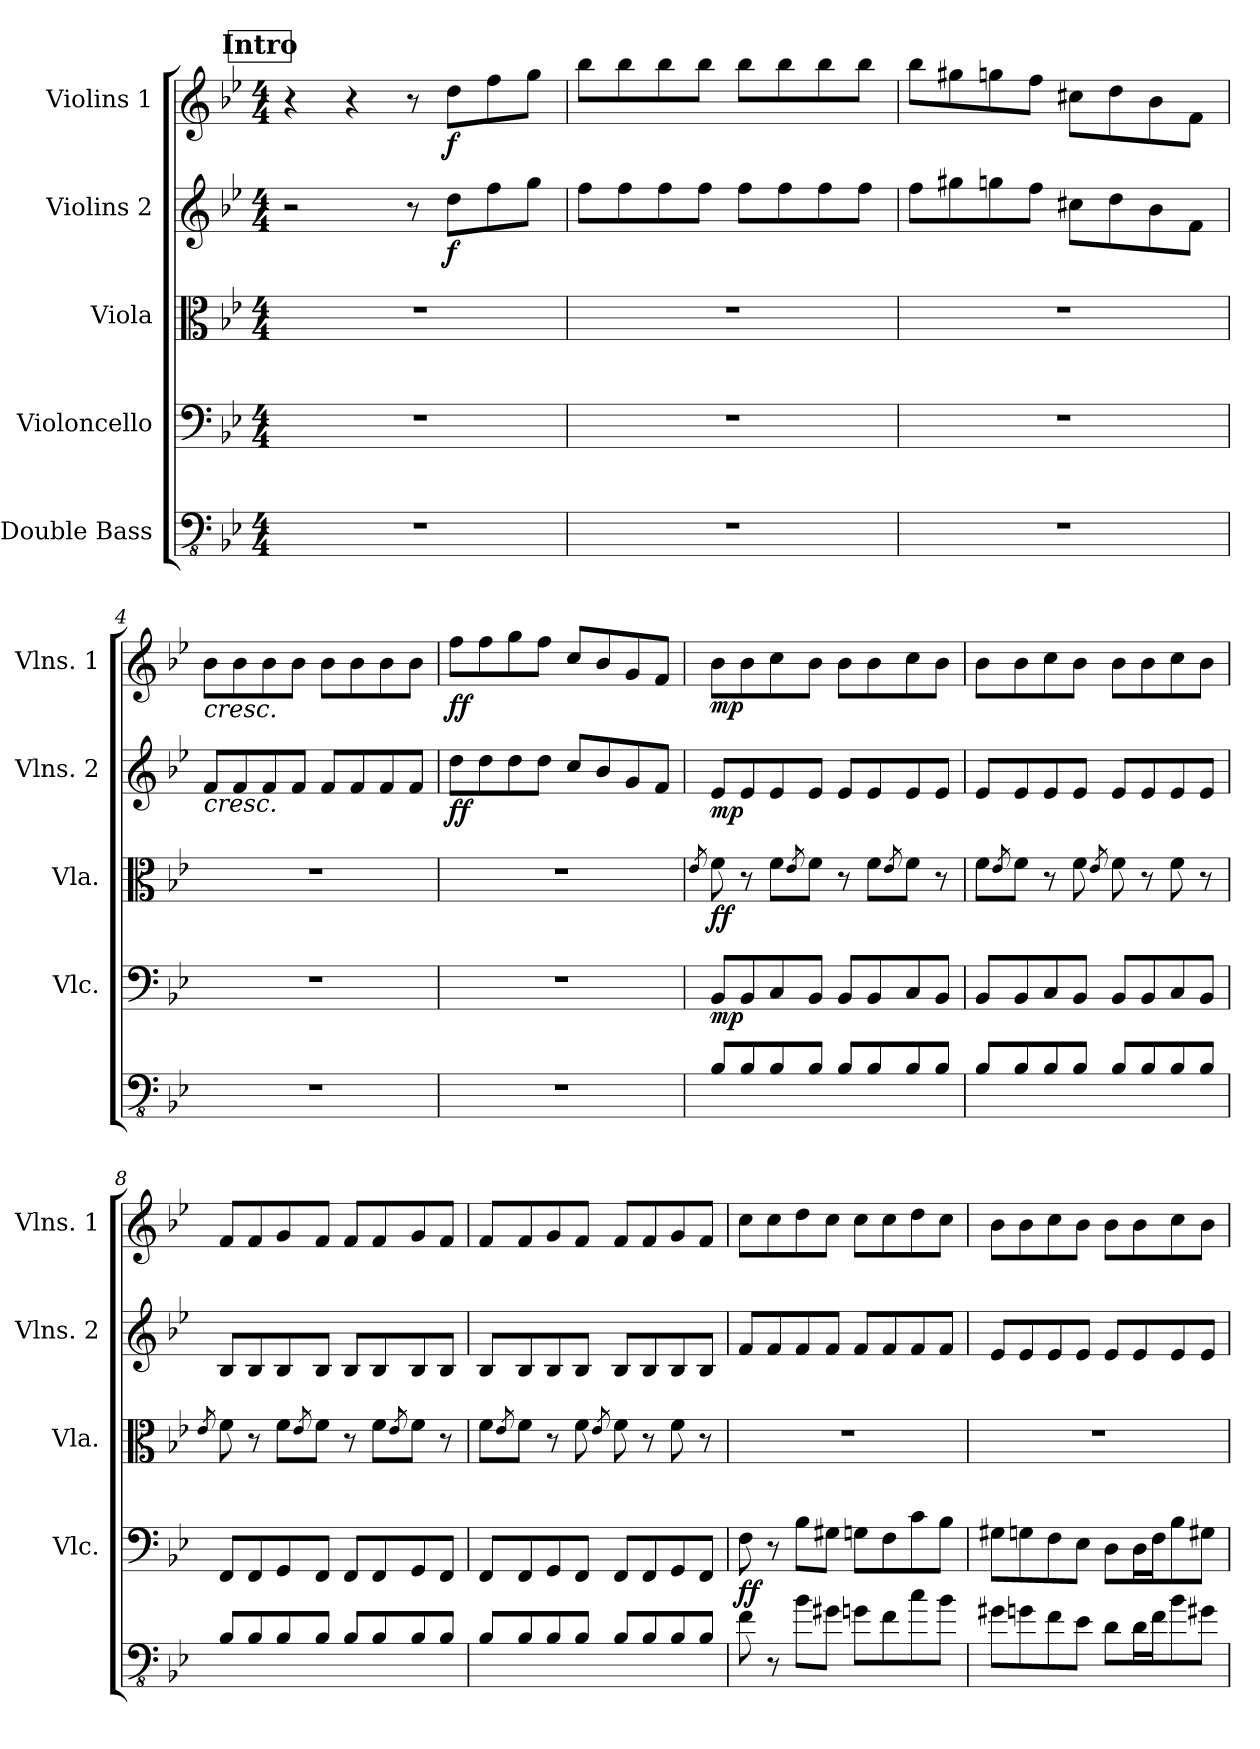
**kern	**kern	**dynam	**kern	**dynam	**kern	**dynam	**kern	**dynam
*part5	*part4	*part4	*part3	*part3	*part2	*part2	*part1	*part1
*staff5	*staff4	*staff4	*staff3	*staff3	*staff2	*staff2	*staff1	*staff1
*I"Double Bass	*I"Violoncello	*	*I"Viola	*	*I"Violins 2	*	*I"Violins 1	*
*	*I'Vlc.	*	*I'Vla.	*	*I'Vlns. 2	*	*I'Vlns. 1	*
*clefFv4	*clefF4	*	*clefC3	*	*clefG2	*	*clefG2	*
*ITrd7c12	*	*	*	*	*	*	*	*
*k[b-e-]	*k[b-e-]	*	*k[b-e-]	*	*k[b-e-]	*	*k[b-e-]	*
*B-:	*B-:	*	*B-:	*	*B-:	*	*B-:	*
*M4/4	*M4/4	*	*M4/4	*	*M4/4	*	*M4/4	*
!!LO:REH:place=s1:a:t=Intro
=1	=1	=1	=1	=1	=1	=1	=1	=1
1r	1r	.	1r	.	2r	.	4r	.
.	.	.	.	.	.	.	4r	.
.	.	.	.	.	8r	.	8r	.
!	!	!	!	!	!	!LO:DY:b	!	!LO:DY:b
.	.	.	.	.	8dd\L	f	8dd\L	f
.	.	.	.	.	8ff\	.	8ff\	.
.	.	.	.	.	8gg\J	.	8gg\J	.
=2	=2	=2	=2	=2	=2	=2	=2	=2
1r	1r	.	1r	.	8ff\L	.	8bb-\L	.
.	.	.	.	.	8ff\	.	8bb-\	.
.	.	.	.	.	8ff\	.	8bb-\	.
.	.	.	.	.	8ff\J	.	8bb-\J	.
.	.	.	.	.	8ff\L	.	8bb-\L	.
.	.	.	.	.	8ff\	.	8bb-\	.
.	.	.	.	.	8ff\	.	8bb-\	.
.	.	.	.	.	8ff\J	.	8bb-\J	.
=3	=3	=3	=3	=3	=3	=3	=3	=3
1r	1r	.	1r	.	8ff\L	.	8bb-\L	.
.	.	.	.	.	8gg#X\	.	8gg#X\	.
.	.	.	.	.	8ggn\	.	8ggn\	.
.	.	.	.	.	8ff\J	.	8ff\J	.
.	.	.	.	.	8cc#X\L	.	8cc#X\L	.
.	.	.	.	.	8dd\	.	8dd\	.
.	.	.	.	.	8b-\	.	8b-\	.
.	.	.	.	.	8f\J	.	8f\J	.
=4	=4	=4	=4	=4	=4	=4	=4	=4
!	!	!	!	!	!	!LO:HP:b	!	!LO:HP:b
1r	1r	.	1r	.	8f/L	<	8b-\L	<
.	.	.	.	.	8f/	.	8b-\	.
.	.	.	.	.	8f/	.	8b-\	.
.	.	.	.	.	8f/J	.	8b-\J	.
.	.	.	.	.	8f/L	.	8b-\L	.
.	.	.	.	.	8f/	.	8b-\	.
.	.	.	.	.	8f/	.	8b-\	.
.	.	.	.	.	8f/J	.	8b-\J	.
!!LO:LB:g=z
=5	=5	=5	=5	=5	=5	=5	=5	=5
!	!	!	!	!	!	!LO:DY:b	!	!LO:DY:b
1r	1r	.	1r	.	8dd\L	ff	8ff\L	ff
.	.	.	.	.	8dd\	.	8ff\	.
.	.	.	.	.	8dd\	.	8gg\	.
.	.	.	.	.	8dd\J	.	8ff\J	.
.	.	.	.	.	8cc/L	.	8cc/L	.
.	.	.	.	.	8b-/	.	8b-/	.
.	.	.	.	.	8g/	.	8g/	.
.	.	.	.	.	8f/J	[	8f/J	[
=6	=6	=6	=6	=6	=6	=6	=6	=6
.	.	.	8qe-/	.	.	.	.	.
!	!	!LO:DY:b	!	!LO:DY:b	!	!LO:DY:b	!	!LO:DY:b
8BBB-/L	8BB-/L	mp	8f\	ff	8e-/L	mp	8b-\L	mp
8BBB-/	8BB-/	.	8r	.	8e-/	.	8b-\	.
8BBB-/	8C/	.	8f\L	.	8e-/	.	8cc\	.
.	.	.	8qe-/	.	.	.	.	.
8BBB-/J	8BB-/J	.	8f\J	.	8e-/J	.	8b-\J	.
8BBB-/L	8BB-/L	.	8r	.	8e-/L	.	8b-\L	.
8BBB-/	8BB-/	.	8f\L	.	8e-/	.	8b-\	.
.	.	.	8qe-/	.	.	.	.	.
8BBB-/	8C/	.	8f\J	.	8e-/	.	8cc\	.
8BBB-/J	8BB-/J	.	8r	.	8e-/J	.	8b-\J	.
=7	=7	=7	=7	=7	=7	=7	=7	=7
8BBB-/L	8BB-/L	.	8f\L	.	8e-/L	.	8b-\L	.
.	.	.	8qe-/	.	.	.	.	.
8BBB-/	8BB-/	.	8f\J	.	8e-/	.	8b-\	.
8BBB-/	8C/	.	8r	.	8e-/	.	8cc\	.
8BBB-/J	8BB-/J	.	8f\	.	8e-/J	.	8b-\J	.
.	.	.	8qe-/	.	.	.	.	.
8BBB-/L	8BB-/L	.	8f\	.	8e-/L	.	8b-\L	.
8BBB-/	8BB-/	.	8r	.	8e-/	.	8b-\	.
8BBB-/	8C/	.	8f\	.	8e-/	.	8cc\	.
8BBB-/J	8BB-/J	.	8r	.	8e-/J	.	8b-\J	.
=8	=8	=8	=8	=8	=8	=8	=8	=8
.	.	.	8qe-/	.	.	.	.	.
8BBB-/L	8FF/L	.	8f\	.	8B-/L	.	8f/L	.
8BBB-/	8FF/	.	8r	.	8B-/	.	8f/	.
8BBB-/	8GG/	.	8f\L	.	8B-/	.	8g/	.
.	.	.	8qe-/	.	.	.	.	.
8BBB-/J	8FF/J	.	8f\J	.	8B-/J	.	8f/J	.
8BBB-/L	8FF/L	.	8r	.	8B-/L	.	8f/L	.
8BBB-/	8FF/	.	8f\L	.	8B-/	.	8f/	.
.	.	.	8qe-/	.	.	.	.	.
8BBB-/	8GG/	.	8f\J	.	8B-/	.	8g/	.
8BBB-/J	8FF/J	.	8r	.	8B-/J	.	8f/J	.
!!LO:PB:g=z
=9	=9	=9	=9	=9	=9	=9	=9	=9
8BBB-/L	8FF/L	.	8f\L	.	8B-/L	.	8f/L	.
.	.	.	8qe-/	.	.	.	.	.
8BBB-/	8FF/	.	8f\J	.	8B-/	.	8f/	.
8BBB-/	8GG/	.	8r	.	8B-/	.	8g/	.
8BBB-/J	8FF/J	.	8f\	.	8B-/J	.	8f/J	.
.	.	.	8qe-/	.	.	.	.	.
8BBB-/L	8FF/L	.	8f\	.	8B-/L	.	8f/L	.
8BBB-/	8FF/	.	8r	.	8B-/	.	8f/	.
8BBB-/	8GG/	.	8f\	.	8B-/	.	8g/	.
8BBB-/J	8FF/J	.	8r	.	8B-/J	.	8f/J	.
=10	=10	=10	=10	=10	=10	=10	=10	=10
!	!	!LO:DY:b	!	!	!	!	!	!
8FF\	8F\	ff	1r	.	8f/L	.	8cc\L	.
8r	8r	.	.	.	8f/	.	8cc\	.
8BB-\L	8B-\L	.	.	.	8f/	.	8dd\	.
8GG#X\J	8G#X\J	.	.	.	8f/J	.	8cc\J	.
8GGn\L	8Gn\L	.	.	.	8f/L	.	8cc\L	.
8FF\	8F\	.	.	.	8f/	.	8cc\	.
8C\	8c\	.	.	.	8f/	.	8dd\	.
8BB-\J	8B-\J	.	.	.	8f/J	.	8cc\J	.
=11	=11	=11	=11	=11	=11	=11	=11	=11
8GG#X\L	8G#X\L	.	1r	.	8e-/L	.	8b-\L	.
8GGn\	8Gn\	.	.	.	8e-/	.	8b-\	.
8FF\	8F\	.	.	.	8e-/	.	8cc\	.
8EE-\J	8E-\J	.	.	.	8e-/J	.	8b-\J	.
8DD\L	8D\L	.	.	.	8e-/L	.	8b-\L	.
16DD\L	16D\L	.	.	.	8e-/	.	8b-\	.
16FF\J	16F\J	.	.	.	.	.	.	.
8BB-\	8B-\	.	.	.	8e-/	.	8cc\	.
8GG#X\J	8G#X\J	.	.	.	8e-/J	.	8b-\J	.
=	=	=	=	=	=	=	=	=
*-	*-	*-	*-	*-	*-	*-	*-	*-
